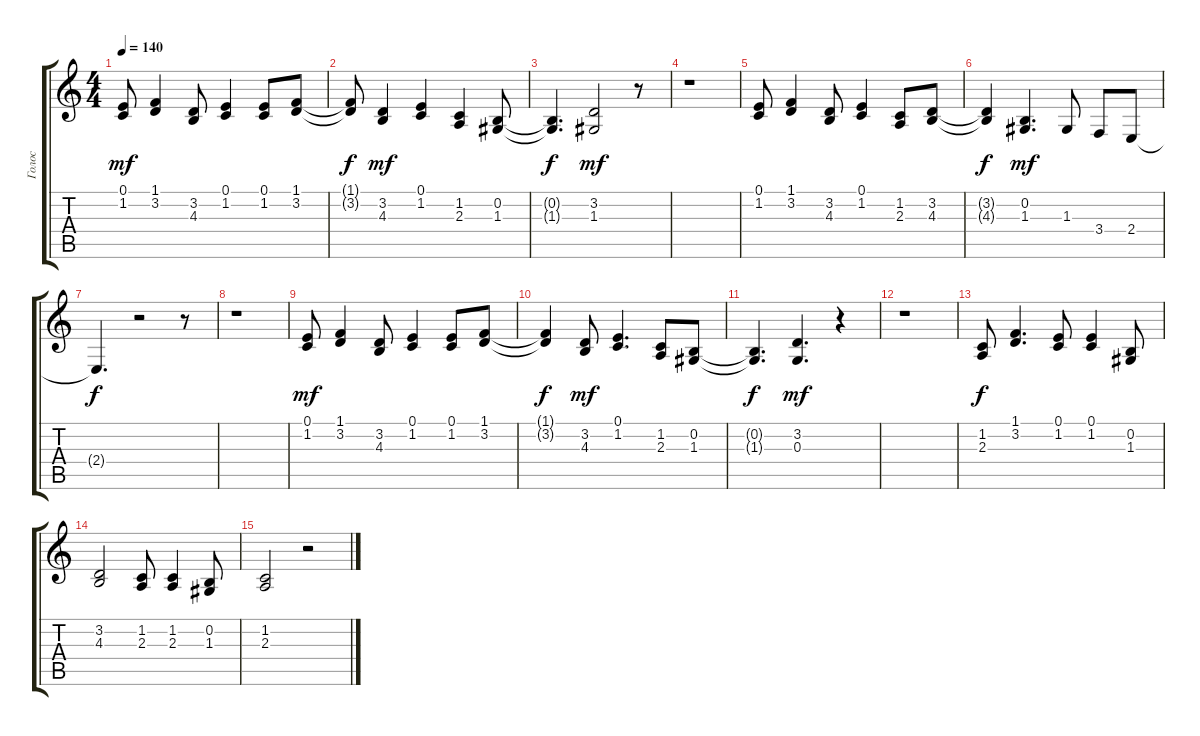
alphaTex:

\track ("Голос" "Голос") {instrument tenorsax}
\staff {score tabs}
\tuning (E4 B3 G3 D3 A2 E2) {hide}
\ts (4 4)
\tempo 140
\clef g2
\ks c
(0.1 1.2).8{dy mf} (1.1 3.2).4 (3.2 4.3).8 (0.1 1.2).4 (0.1 1.2).8 (1.1 3.2).8 |
(1.1{t} 3.2{t}).8{dy f} (3.2 4.3).4{dy mf} (0.1 1.2).4 (1.2 2.3).4 (0.2 1.3).8 |
(0.2{t} 1.3{t}).4{d dy f} (3.2 1.3).2{dy mf} r.8 |
r.1 |
(0.1 1.2).8 (1.1 3.2).4 (3.2 4.3).8 (0.1 1.2).4 (1.2 2.3).8 (3.2 4.3).8 |
(3.2{t} 4.3{t}).4{dy f} (0.2 1.3).4{d dy mf} 1.3.8 3.4.8 2.4.8 |
2.4{t}.4{d dy f} r.2 r.8 |
r.1 |
(0.1 1.2).8{dy mf} (1.1 3.2).4 (3.2 4.3).8 (0.1 1.2).4 (0.1 1.2).8 (1.1 3.2).8 |
(1.1{t} 3.2{t}).4{dy f} (3.2 4.3).8{dy mf} (0.1 1.2).4{d} (1.2 2.3).8 (0.2 1.3).8 |
(0.2{t} 1.3{t}).4{d dy f} (3.2 0.3).4{d dy mf} r.4 |
r.1 |
(1.2 2.3).8{dy f} (1.1 3.2).4{d} (0.1 1.2).8 (0.1 1.2).4 (0.2 1.3).8 |
(3.2 4.3).2 (1.2 2.3).8 (1.2 2.3).4 (0.2 1.3).8 |
(1.2 2.3).2 r.2
